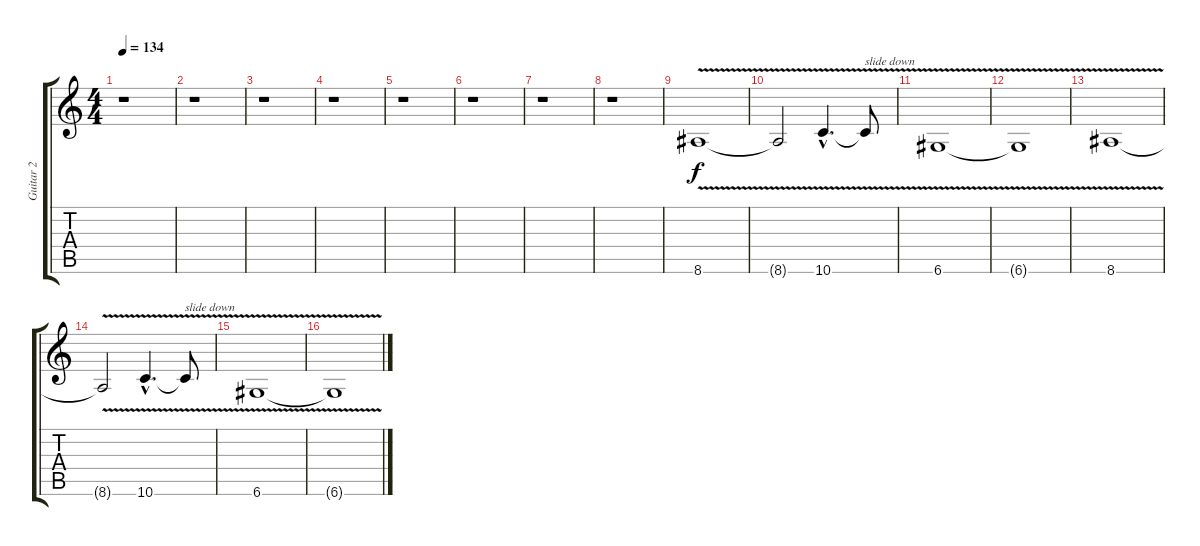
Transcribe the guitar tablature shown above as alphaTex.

\track ("Guitar 2" "Guitar 2") {instrument overdrivenguitar}
\staff {score tabs}
\tuning (E4 B3 G3 D3 A2 D2) {hide}
\ts (4 4)
\tempo 134
\clef g2
\ks c
r.1{dy f} |
r.1 |
r.1 |
r.1 |
r.1 |
r.1 |
r.1 |
r.1 |
8.6{v}.1 |
8.6{t}.2 10.6{v hac}.4{d} 10.6{t}.8{txt "slide down"} |
6.6{v}.1 |
6.6{t}.1 |
8.6{v}.1 |
8.6{t}.2 10.6{v hac}.4{d} 10.6{t}.8{txt "slide down"} |
6.6{v}.1 |
6.6{t}.1
